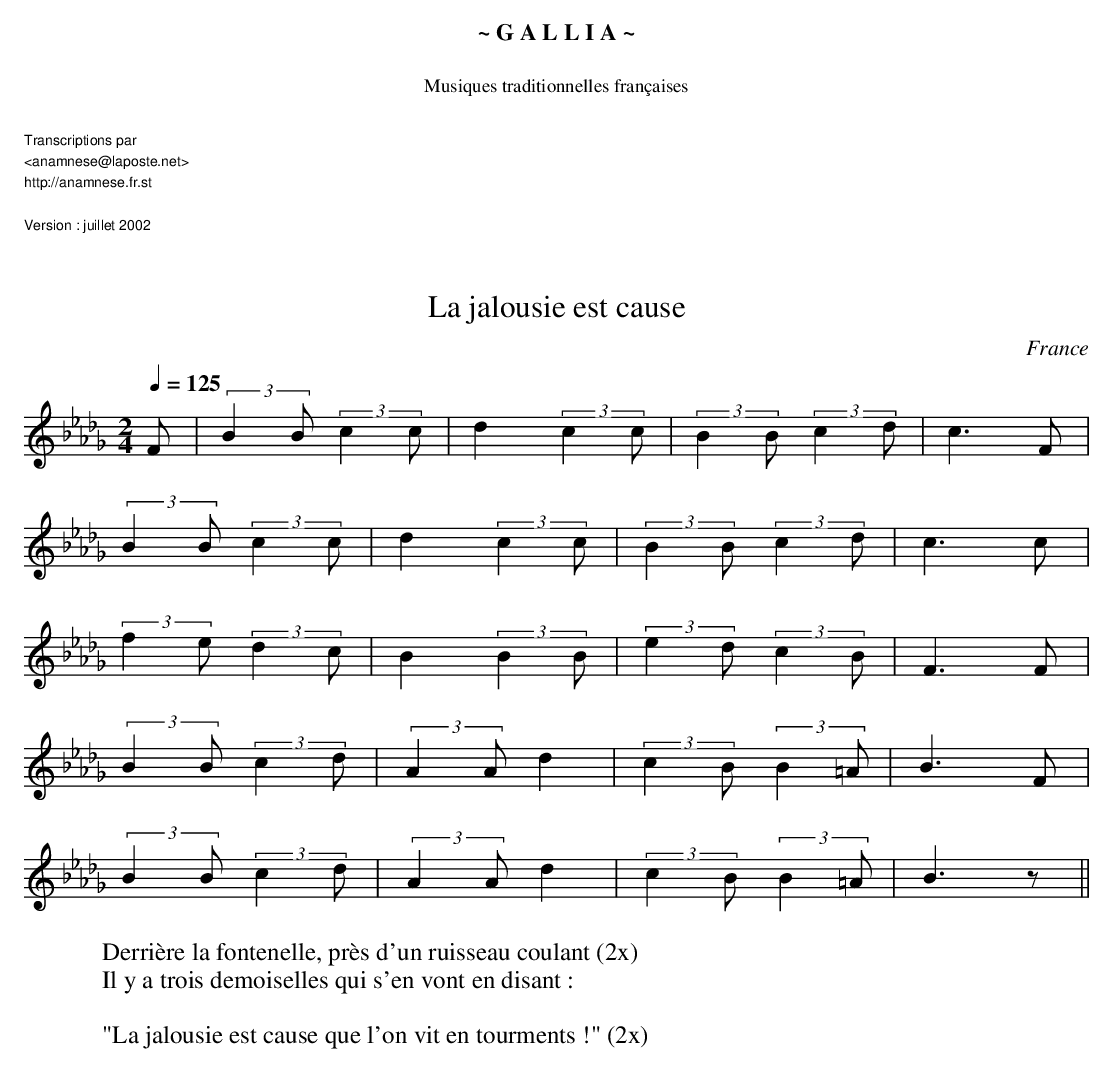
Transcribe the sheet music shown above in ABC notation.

X:1
T:La jalousie est cause
O:France
M:2/4
L:1/8
Q:1/4=125
K:Bbm
F | (3::2B2B (3::2c2c | d2 (3::2c2c | (3::2B2B (3::2c2d | c3F |
    (3::2B2B (3::2c2c | d2 (3::2c2c | (3::2B2B (3::2c2d | c3c |
    (3::2f2e (3::2d2c | B2 (3::2B2B | (3::2e2d (3::2c2B | F3F |
    (3::2B2B (3::2c2d | (3::2A2A d2 | (3::2c2B (3::2B2=A| B3F |
    (3::2B2B (3::2c2d | (3::2A2A d2 | (3::2c2B (3::2B2=A| B3z ||
W:Derrière la fontenelle, près d'un ruisseau coulant (2x)
W:Il y a trois demoiselles qui s'en vont en disant :
W:
W:   "La jalousie est cause que l'on vit en tourments !" (2x)
